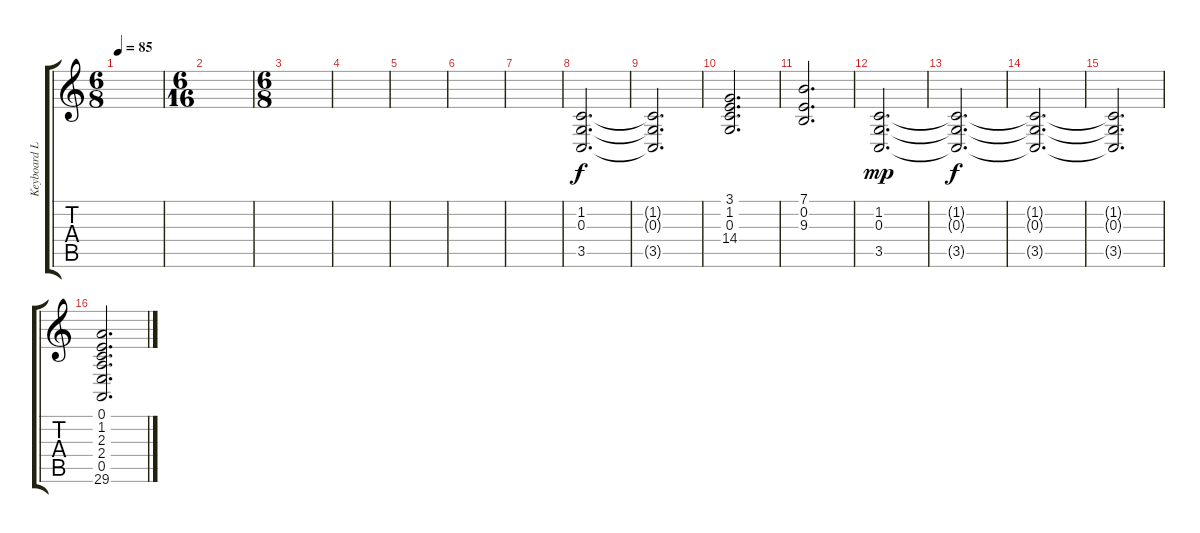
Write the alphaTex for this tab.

\track ("Keyboard Left Hand" "Keyboard L") {instrument acousticgrandpiano}
\staff {score tabs}
\tuning (E4 B3 G3 D3 A2 E2) {hide}
\ts (6 8)
\tempo 85
\clef g2
\ks c
|
\ts (6 16)
|
\ts (6 8)
|
|
|
|
|
(1.2 0.3 3.5).2{d instrument pad2warm} |
(1.2{t} 0.3{t} 3.5{t}).2{d} |
(3.1 1.2 0.3 14.4).2{d} |
(7.1 0.2 9.3).2{d} |
(1.2 0.3 3.5).2{d dy mp} |
(1.2{t} 0.3{t} 3.5{t}).2{d dy f instrument pad2warm} |
(1.2{t} 0.3{t} 3.5{t}).2{d instrument pad2warm} |
(1.2{t} 0.3{t} 3.5{t}).2{d instrument pad2warm} |
(0.1 1.2 2.3 2.4 0.5 29.6).2{d}
